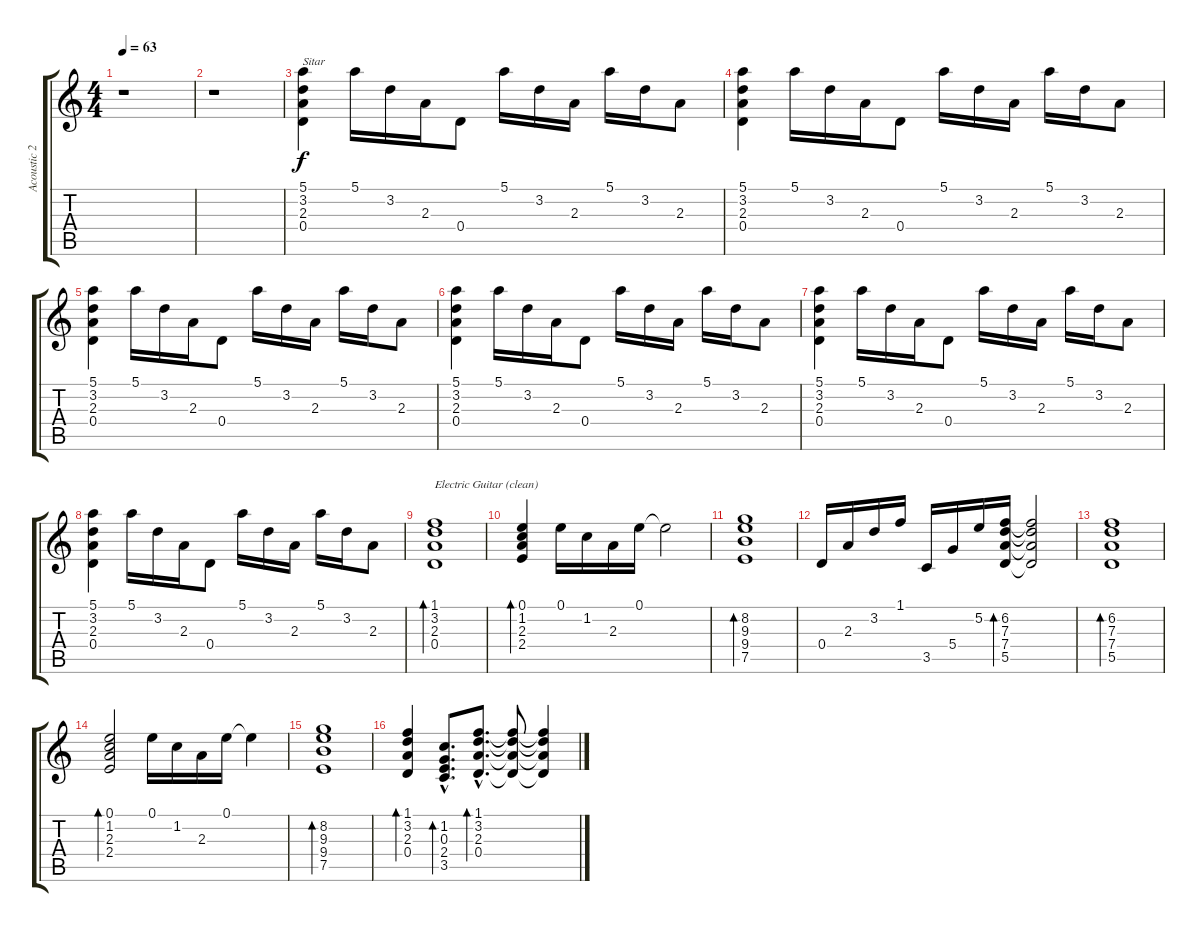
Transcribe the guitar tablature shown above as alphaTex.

\track ("Acoustic 2" "Acoustic 2") {instrument electricguitarclean}
\staff {score tabs}
\tuning (E4 B3 G3 D3 A2 E2) {hide}
\ts (4 4)
\tempo 63
\clef g2
\ks c
r.1{dy f instrument electricguitarclean} |
r.1 |
(5.1 3.2 2.3 0.4).4{txt "Sitar" instrument sitar} 5.1.16 3.2.16 2.3.16 0.4.8 5.1.16 3.2.16 2.3.16 5.1.16 3.2.16 2.3.8 |
(5.1 3.2 2.3 0.4).4 5.1.16 3.2.16 2.3.16 0.4.8 5.1.16 3.2.16 2.3.16 5.1.16 3.2.16 2.3.8 |
(5.1 3.2 2.3 0.4).4 5.1.16 3.2.16 2.3.16 0.4.8 5.1.16 3.2.16 2.3.16 5.1.16 3.2.16 2.3.8 |
(5.1 3.2 2.3 0.4).4 5.1.16 3.2.16 2.3.16 0.4.8 5.1.16 3.2.16 2.3.16 5.1.16 3.2.16 2.3.8 |
(5.1 3.2 2.3 0.4).4 5.1.16 3.2.16 2.3.16 0.4.8 5.1.16 3.2.16 2.3.16 5.1.16 3.2.16 2.3.8 |
(5.1 3.2 2.3 0.4).4 5.1.16 3.2.16 2.3.16 0.4.8 5.1.16 3.2.16 2.3.16 5.1.16 3.2.16 2.3.8 |
(1.1 3.2 2.3 0.4).1{bd 120 txt "Electric Guitar (clean)" instrument electricguitarclean} |
(0.1 1.2 2.3 2.4).4{bd 120} 0.1.16 1.2.16 2.3.16 0.1.16 0.1{t}.2 |
(8.2 9.3 9.4 7.5).1{bd 120} |
0.4.16 2.3.16 3.2.16 1.1.16 3.5.16 5.4.16 5.2.16 (6.2 7.3 7.4 5.5).16{bd 120} (6.2{t} 7.3{t} 7.4{t} 5.5{t}).2 |
(6.2 7.3 7.4 5.5).1{bd 120} |
(0.1 1.2 2.3 2.4).2{bd 120} 0.1.16 1.2.16 2.3.16 0.1.16 0.1{t}.4 |
(8.2 9.3 9.4 7.5).1{bd 120} |
(1.1 3.2 2.3 0.4).4{bd 120} (1.2{hac} 0.3{hac} 2.4{hac} 3.5{hac}).8{d bd 120} (1.1{hac} 3.2{hac} 2.3{hac} 0.4{hac}).8{d bd 120} (1.1{t} 3.2{t} 2.3{t} 0.4{t}).8 (1.1{t} 3.2{t} 2.3{t} 0.4{t}).4
